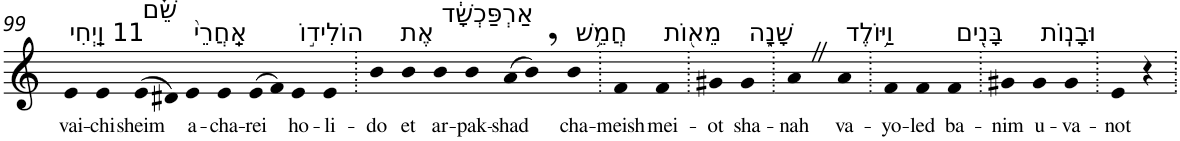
**kern	**text
*part1	*part1
*staff1	*staff1
*I"Piano	*
*I'Pno	*
!!LO:PB:g=z
*clefG2	*
*k[]	*
=99	=99
!LO:TX:a:t=11 וַֽיְחִי	!
!	!LO:LY:b
4e	vai-
!	!LO:LY:b
4e	-chi
!LO:TX:a:t=שֵׁ֗ם	!
!	!LO:LY:b
(>8e	sheim
8d#X)	.
!LO:TX:a:t=אַֽחֲרֵי֙	!
!	!LO:LY:b
4e	a-
!	!LO:LY:b
4e	-cha-
!	!LO:LY:b
(>8e	-rei
8f)	.
!LO:TX:a:t=הוֹלִיד֣וֹ	!
!	!LO:LY:b
4e	ho-
!	!LO:LY:b
4e	-li-
=100.	=100.
!	!LO:LY:b
4b	-do
!LO:TX:a:t=אֶת	!
!	!LO:LY:b
4b	et
!LO:TX:a:t=אַרְפַּכְשָׁ֔ד	!
!	!LO:LY:b
4b	ar-
!	!LO:LY:b
4b	-pak-
!	!LO:LY:b
(>8a	-shad
8b,)	.
!LO:TX:a:t=חֲמֵ֥שׁ	!
!	!LO:LY:b
4b	cha-
=101.	=101.
!	!LO:LY:b
4f	-meish
!LO:TX:a:t=מֵא֖וֹת	!
!	!LO:LY:b
4f	mei-
=102.	=102.
!	!LO:LY:b
4g#X	-ot
!LO:TX:a:t=שָׁנָ֑ה	!
!	!LO:LY:b
4g#	sha-
=103.	=103.
!	!LO:LY:b
4aZ	-nah
!LO:TX:a:t=וַיּ֥וֹלֶד	!
!	!LO:LY:b
4a	va-
=104.	=104.
!	!LO:LY:b
4f	-yo-
!	!LO:LY:b
4f	-led
!LO:TX:a:t=בָּנִ֖ים	!
!	!LO:LY:b
4f	ba-
=105.	=105.
!	!LO:LY:b
4g#X	-nim
!LO:TX:a:t=וּבָנֽוֹת	!
!	!LO:LY:b
4g#	u-
!	!LO:LY:b
4g#	-va-
=106.	=106.
!	!LO:LY:b
4e	-not
4r	.
=.	=.
*-	*-
